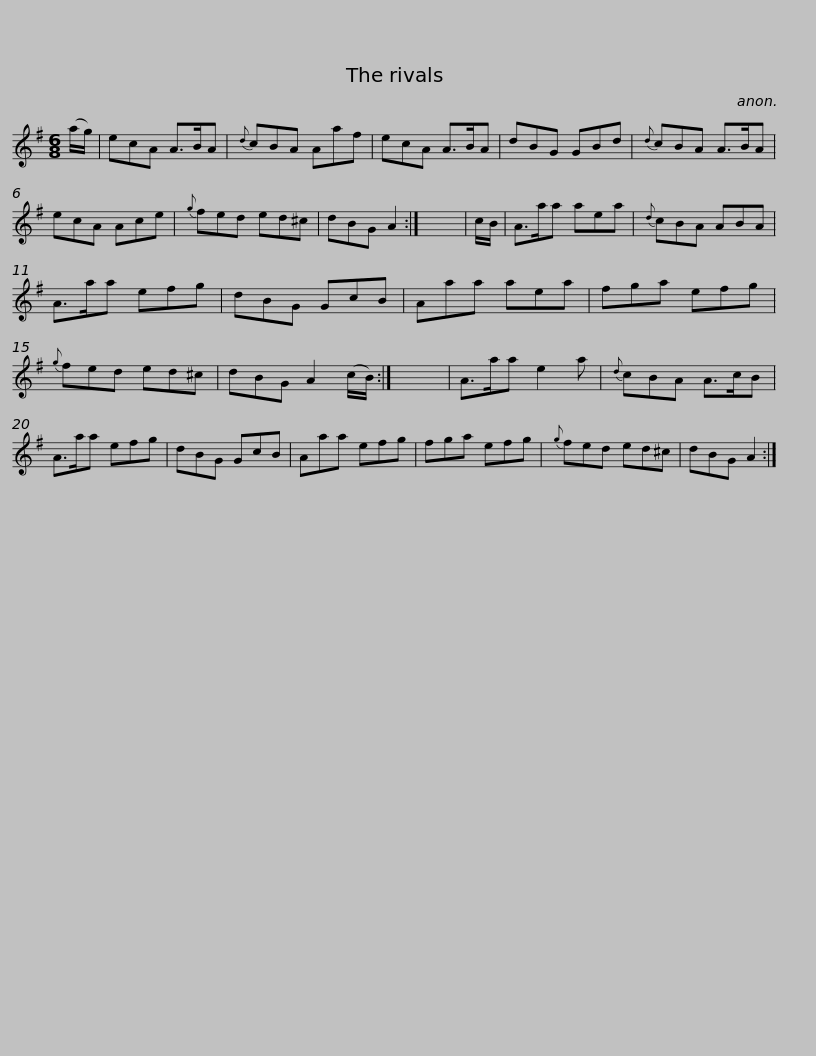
X:1
L:1/8
M:6/8
I:linebreak $
K:G
V:1 treble
V:1
 (a/g/) | ecA A>BA |{d} cBA Aaf | ecA A>BA | dBG GBd | %5
{d} cBA A>BA | ecA Ace |${g} fed ed^c | dBG A2 :| x6 | %10
 c/B/ | A>aa aea |{d} cBA ABA | A>aa efg | dBG GcB |$ %15
 Aaa aea | fga efg |{g} fed ed^c | dBG A2 (c/B/) :| x6 | %20
 A>aa e2 a |{d} cBA A>cB |$ A>aa efg | dBG GcB | Aaa efg | %25
 fga efg |{g} fed ed^c | dBG A2 :| %28
